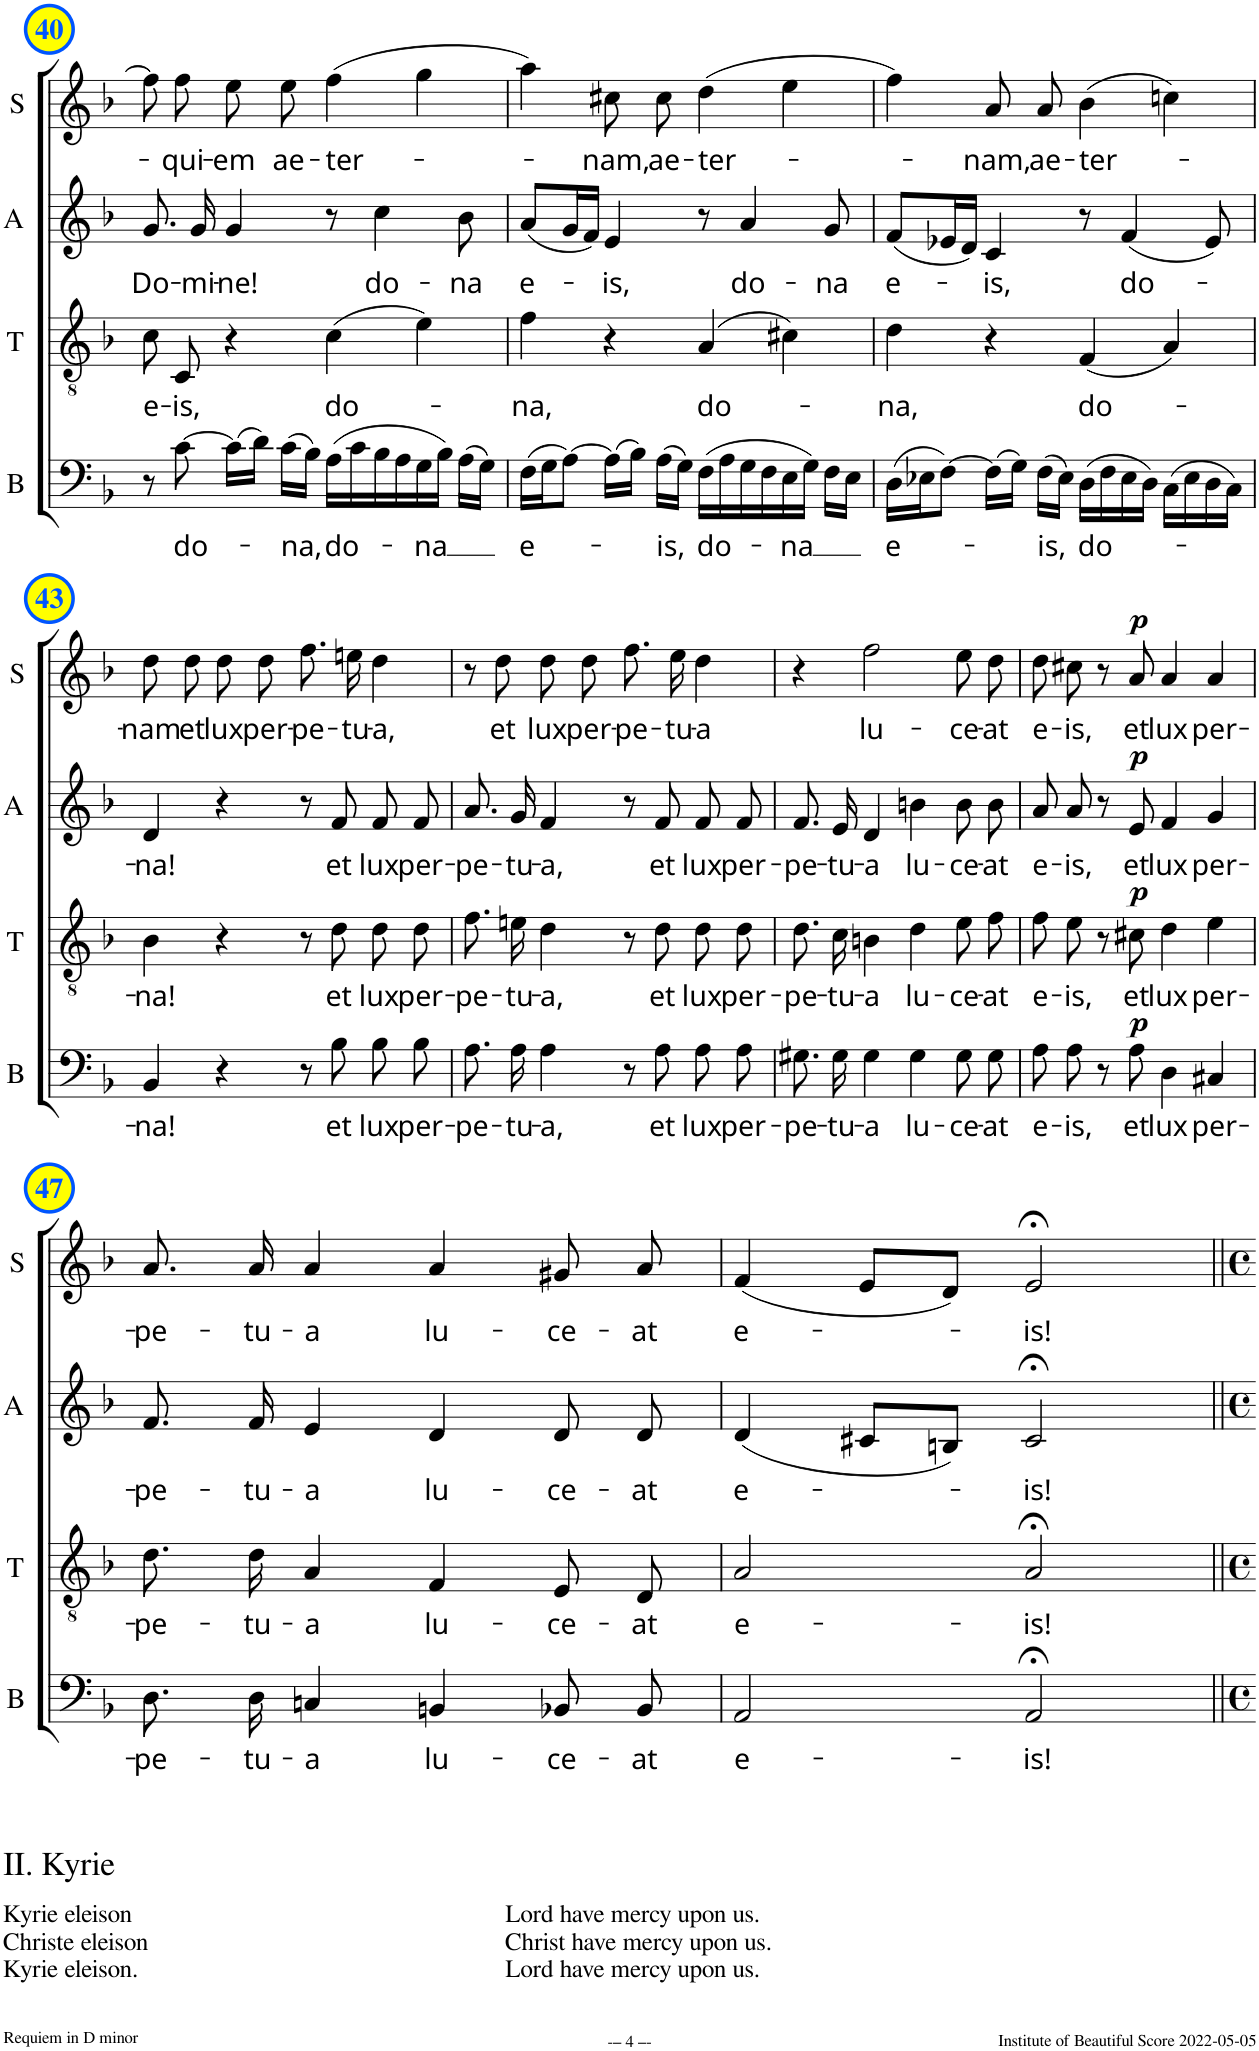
**kern	**text	**dynam	**kern	**text	**dynam	**kern	**text	**dynam	**kern	**text	**dynam
*part4	*part4	*part4	*part3	*part3	*part3	*part2	*part2	*part2	*part1	*part1	*part1
*staff4	*staff4	*staff4	*staff3	*staff3	*staff3	*staff2	*staff2	*staff2	*staff1	*staff1	*staff1
*I"B	*	*	*I"T	*	*	*I"A	*	*	*I"S	*	*
*I'B	*	*	*I'T	*	*	*I'A	*	*	*I'S	*	*
!!LO:PB:g=z
*clefF4	*	*	*clefGv2	*	*	*clefG2	*	*	*clefG2	*	*
*	*	*	*	*	*	*Trd1c2	*	*	*	*	*
*k[b-]	*	*	*k[b-]	*	*	*k[b-]	*	*	*k[b-]	*	*
*M4/4	*	*	*M4/4	*	*	*M4/4	*	*	*M4/4	*	*
*met(c)	*	*	*met(c)	*	*	*met(c)	*	*	*met(c)	*	*
=40	=40	=40	=40	=40	=40	=40	=40	=40	=40	=40	=40
!	!	!	!	!LO:LY:b	!	!	!LO:LY:b	!	!	!	!
8r	.	.	8c/L	e-	.	8.g/	Do-	.	8ff\]	.	.
!	!LO:LY:b	!	!	!LO:LY:b	!	!	!	!	!	!LO:LY:b	!
[8c\	do-	.	8C/J	-is,	.	.	.	.	8ff\	-qui-	.
!	!	!	!	!	!	!	!LO:LY:b	!	!	!	!
.	.	.	.	.	.	16g/	-mi-	.	.	.	.
!	!	!	!	!	!	!	!LO:LY:b	!	!	!LO:LY:b	!
(16c\LL]	.	.	4r	.	.	4g/	-ne!	.	8ee\	-em	.
16d\JJ)	.	.	.	.	.	.	.	.	.	.	.
!	!LO:LY:b	!	!	!	!	!	!	!	!	!LO:LY:b	!
(16c\LL	-na,	.	.	.	.	.	.	.	8ee\	ae-	.
16B-\JJ)	.	.	.	.	.	.	.	.	.	.	.
!	!LO:LY:b	!	!	!LO:LY:b	!	!	!	!	!	!LO:LY:b	!
(16A\LL	do-	.	(4c\	do-	.	8r	.	.	(4ff\	-ter-	.
16c\	.	.	.	.	.	.	.	.	.	.	.
!	!	!	!	!	!	!	!LO:LY:b	!	!	!	!
16B-\	.	.	.	.	.	4cc\	do-	.	.	.	.
16A\	.	.	.	.	.	.	.	.	.	.	.
!	!LO:LY:b	!	!	!	!	!	!	!	!	!	!
16G\	-na	.	4e\)	.	.	.	.	.	4gg\	.	.
16B-\JJ)	.	.	.	.	.	.	.	.	.	.	.
!	!	!	!	!	!	!	!LO:LY:b	!	!	!	!
(16A\LL	.	.	.	.	.	8b-\	-na	.	.	.	.
16G\JJ)	.	.	.	.	.	.	.	.	.	.	.
=41	=41	=41	=41	=41	=41	=41	=41	=41	=41	=41	=41
!	!LO:LY:b	!	!	!LO:LY:b	!	!	!LO:LY:b	!	!	!	!
(16F\LL	e-	.	4f\	-na,	.	(8a/L	e-	.	4aa\)	.	.
16G\J	.	.	.	.	.	.	.	.	.	.	.
[8A\J)	.	.	.	.	.	16g/L	.	.	.	.	.
.	.	.	.	.	.	16f/JJ)	.	.	.	.	.
!	!	!	!	!	!	!	!LO:LY:b	!	!	!LO:LY:b	!
(16A\LL]	.	.	4r	.	.	4e/	-is,	.	8cc#X\	-nam,	.
16B-\JJ)	.	.	.	.	.	.	.	.	.	.	.
!	!LO:LY:b	!	!	!	!	!	!	!	!	!LO:LY:b	!
(16A\LL	-is,	.	.	.	.	.	.	.	8cc#\	ae-	.
16G\JJ)	.	.	.	.	.	.	.	.	.	.	.
!	!LO:LY:b	!	!	!LO:LY:b	!	!	!	!	!	!LO:LY:b	!
(16F\LL	do-	.	(4A/	do-	.	8r	.	.	(4dd\	-ter-	.
16A\	.	.	.	.	.	.	.	.	.	.	.
!	!	!	!	!	!	!	!LO:LY:b	!	!	!	!
16G\	.	.	.	.	.	4a/	do-	.	.	.	.
16F\	.	.	.	.	.	.	.	.	.	.	.
!	!LO:LY:b	!	!	!	!	!	!	!	!	!	!
16E\	na	.	4c#X\)	.	.	.	.	.	4ee\	.	.
16G\JJ)	.	.	.	.	.	.	.	.	.	.	.
!	!	!	!	!	!	!	!LO:LY:b	!	!	!	!
16F\LL	.	.	.	.	.	8g/	-na	.	.	.	.
16E\JJ	.	.	.	.	.	.	.	.	.	.	.
=42	=42	=42	=42	=42	=42	=42	=42	=42	=42	=42	=42
!	!LO:LY:b	!	!	!LO:LY:b	!	!	!LO:LY:b	!	!	!	!
(16D\LL	e-	.	4d\	-na,	.	(8f/L	e-	.	4ff\)	.	.
16E-X\J	.	.	.	.	.	.	.	.	.	.	.
[8F\J)	.	.	.	.	.	16e-X/L	.	.	.	.	.
.	.	.	.	.	.	16d/JJ)	.	.	.	.	.
!	!	!	!	!	!	!	!LO:LY:b	!	!	!LO:LY:b	!
(16F\LL]	.	.	4r	.	.	4c/	-is,	.	8a/	-nam,	.
16G\JJ)	.	.	.	.	.	.	.	.	.	.	.
!	!LO:LY:b	!	!	!	!	!	!	!	!	!LO:LY:b	!
(16F\LL	-is,	.	.	.	.	.	.	.	8a/	ae-	.
16E-\JJ)	.	.	.	.	.	.	.	.	.	.	.
!	!LO:LY:b	!	!	!LO:LY:b	!	!	!	!	!	!LO:LY:b	!
(16D\LL	do-	.	(4F/	do-	.	8r	.	.	(4b-\	-ter-	.
16F\	.	.	.	.	.	.	.	.	.	.	.
!	!	!	!	!	!	!	!LO:LY:b	!	!	!	!
16E-\	.	.	.	.	.	(4f/	do-	.	.	.	.
16D\JJ)	.	.	.	.	.	.	.	.	.	.	.
(16C\LL	.	.	4A/)	.	.	.	.	.	4ccn\)	.	.
16E-\	.	.	.	.	.	.	.	.	.	.	.
16D\	.	.	.	.	.	8e-/)	.	.	.	.	.
16C\JJ)	.	.	.	.	.	.	.	.	.	.	.
!!LO:LB:g=z
=43	=43	=43	=43	=43	=43	=43	=43	=43	=43	=43	=43
!	!LO:LY:b	!	!	!LO:LY:b	!	!	!LO:LY:b	!	!	!LO:LY:b	!
4BB-/	-na!	.	4B-\	-na!	.	4d/	-na!	.	8dd\	-nam	.
!	!	!	!	!	!	!	!	!	!	!LO:LY:b	!
.	.	.	.	.	.	.	.	.	8dd\	et	.
!	!	!	!	!	!	!	!	!	!	!LO:LY:b	!
4r	.	.	4r	.	.	4r	.	.	8dd\	lux	.
!	!	!	!	!	!	!	!	!	!	!LO:LY:b	!
.	.	.	.	.	.	.	.	.	8dd\	per-	.
!	!	!	!	!	!	!	!	!	!	!LO:LY:b	!
8r	.	.	8r	.	.	8r	.	.	8.ff\	-pe-	.
!	!LO:LY:b	!	!	!LO:LY:b	!	!	!LO:LY:b	!	!	!	!
8B-\	et	.	8d\	et	.	8f/	et	.	.	.	.
!	!	!	!	!	!	!	!	!	!	!LO:LY:b	!
.	.	.	.	.	.	.	.	.	16een\	-tu-	.
!	!LO:LY:b	!	!	!LO:LY:b	!	!	!LO:LY:b	!	!	!LO:LY:b	!
8B-\	lux	.	8d\L	lux	.	8f/	lux	.	4dd\	-a,	.
!	!LO:LY:b	!	!	!LO:LY:b	!	!	!LO:LY:b	!	!	!	!
8B-\	per-	.	8d\J	per-	.	8f/	per-	.	.	.	.
=44	=44	=44	=44	=44	=44	=44	=44	=44	=44	=44	=44
!	!LO:LY:b	!	!	!LO:LY:b	!	!	!LO:LY:b	!	!	!	!
8.A\	-pe-	.	8.f\L	-pe-	.	8.a/	-pe-	.	8r	.	.
!	!	!	!	!	!	!	!	!	!	!LO:LY:b	!
.	.	.	.	.	.	.	.	.	8dd\	et	.
!	!LO:LY:b	!	!	!LO:LY:b	!	!	!LO:LY:b	!	!	!	!
16A\	-tu-	.	16en\Jk	-tu-	.	16g/	-tu-	.	.	.	.
!	!LO:LY:b	!	!	!LO:LY:b	!	!	!LO:LY:b	!	!	!LO:LY:b	!
4A\	-a,	.	4d\	-a,	.	4f/	-a,	.	8dd\	lux	.
!	!	!	!	!	!	!	!	!	!	!LO:LY:b	!
.	.	.	.	.	.	.	.	.	8dd\	per-	.
!	!	!	!	!	!	!	!	!	!	!LO:LY:b	!
8r	.	.	8r	.	.	8r	.	.	8.ff\	-pe-	.
!	!LO:LY:b	!	!	!LO:LY:b	!	!	!LO:LY:b	!	!	!	!
8A\	et	.	8d\	et	.	8f/	et	.	.	.	.
!	!	!	!	!	!	!	!	!	!	!LO:LY:b	!
.	.	.	.	.	.	.	.	.	16ee\	-tu-	.
!	!LO:LY:b	!	!	!LO:LY:b	!	!	!LO:LY:b	!	!	!LO:LY:b	!
8A\	lux	.	8d\L	lux	.	8f/	lux	.	4dd\	-a	.
!	!LO:LY:b	!	!	!LO:LY:b	!	!	!LO:LY:b	!	!	!	!
8A\	per-	.	8d\J	per-	.	8f/	per-	.	.	.	.
=45	=45	=45	=45	=45	=45	=45	=45	=45	=45	=45	=45
!	!LO:LY:b	!	!	!LO:LY:b	!	!	!LO:LY:b	!	!	!	!
8.G#X\	-pe-	.	8.d\L	-pe-	.	8.f/	-pe-	.	4r	.	.
!	!LO:LY:b	!	!	!LO:LY:b	!	!	!LO:LY:b	!	!	!	!
16G#\	-tu-	.	16c\Jk	-tu-	.	16e/	-tu-	.	.	.	.
!	!LO:LY:b	!	!	!LO:LY:b	!	!	!LO:LY:b	!	!	!LO:LY:b	!
4G#\	-a	.	4Bn\	-a	.	4d/	-a	.	2ff\	lu-	.
!	!LO:LY:b	!	!	!LO:LY:b	!	!	!LO:LY:b	!	!	!	!
4G#\	lu-	.	4d\	lu-	.	4bn\	lu-	.	.	.	.
!	!LO:LY:b	!	!	!LO:LY:b	!	!	!LO:LY:b	!	!	!LO:LY:b	!
8G#\	-ce-	.	8e\L	-ce-	.	8b\	-ce-	.	8ee\	-ce-	.
!	!LO:LY:b	!	!	!LO:LY:b	!	!	!LO:LY:b	!	!	!LO:LY:b	!
8G#\	-at	.	8f\J	-at	.	8b\	-at	.	8dd\	-at	.
=46	=46	=46	=46	=46	=46	=46	=46	=46	=46	=46	=46
!	!LO:LY:b	!	!	!LO:LY:b	!	!	!LO:LY:b	!	!	!LO:LY:b	!
8A\	e-	.	8f\L	e-	.	8a/	e-	.	8dd\	e-	.
!	!LO:LY:b	!	!	!LO:LY:b	!	!	!LO:LY:b	!	!	!LO:LY:b	!
8A\	-is,	.	8e\J	-is,	.	8a/	-is,	.	8cc#X\	-is,	.
8r	.	.	8r	.	.	8r	.	.	8r	.	.
!	!LO:LY:b	!LO:DY:a	!	!LO:LY:b	!LO:DY:a	!	!LO:LY:b	!LO:DY:a	!	!LO:LY:b	!LO:DY:a
8A\	et	p	8c#X\	et	p	8e/	et	p	8a/	et	p
!	!LO:LY:b	!	!	!LO:LY:b	!	!	!LO:LY:b	!	!	!LO:LY:b	!
4D\	lux	.	4d\	lux	.	4f/	lux	.	4a/	lux	.
!	!LO:LY:b	!	!	!LO:LY:b	!	!	!LO:LY:b	!	!	!LO:LY:b	!
4C#X/	per-	.	4e\	per-	.	4g/	per-	.	4a/	per-	.
!!LO:LB:g=z
=47	=47	=47	=47	=47	=47	=47	=47	=47	=47	=47	=47
!	!LO:LY:b	!	!	!LO:LY:b	!	!	!LO:LY:b	!	!	!LO:LY:b	!
8.D\	-pe-	.	8.d\L	-pe-	.	8.f/	-pe-	.	8.a/	-pe-	.
!	!LO:LY:b	!	!	!LO:LY:b	!	!	!LO:LY:b	!	!	!LO:LY:b	!
16D\	-tu-	.	16d\Jk	-tu-	.	16f/	-tu-	.	16a/	-tu-	.
!	!LO:LY:b	!	!	!LO:LY:b	!	!	!LO:LY:b	!	!	!LO:LY:b	!
4Cn/	-a	.	4A/	-a	.	4e/	-a	.	4a/	-a	.
!	!LO:LY:b	!	!	!LO:LY:b	!	!	!LO:LY:b	!	!	!LO:LY:b	!
4BBn/	lu-	.	4F/	lu-	.	4d/	lu-	.	4a/	lu-	.
!	!LO:LY:b	!	!	!LO:LY:b	!	!	!LO:LY:b	!	!	!LO:LY:b	!
8BB-X/	-ce-	.	8E/L	-ce-	.	8d/	-ce-	.	8g#X/	-ce-	.
!	!LO:LY:b	!	!	!LO:LY:b	!	!	!LO:LY:b	!	!	!LO:LY:b	!
8BB-/	-at	.	8D/J	-at	.	8d/	-at	.	8a/	-at	.
=48	=48	=48	=48	=48	=48	=48	=48	=48	=48	=48	=48
!	!LO:LY:b	!	!	!LO:LY:b	!	!	!LO:LY:b	!	!	!LO:LY:b	!
2AA/	e-	.	2A/	e-	.	(4d/	e-	.	(4f/	e-	.
.	.	.	.	.	.	8c#X/L	.	.	8e/L	.	.
.	.	.	.	.	.	8Bn/J)	.	.	8d/J)	.	.
!	!LO:LY:b	!	!	!LO:LY:b	!	!	!LO:LY:b	!	!	!LO:LY:b	!
2AA;</	-is!	.	2A;</	-is!	.	2c#;</	-is!	.	2e;<Z/	-is!	.
=||	=||	=||	=||	=||	=||	=||	=||	=||	=||	=||	=||
*-	*-	*-	*-	*-	*-	*-	*-	*-	*-	*-	*-
